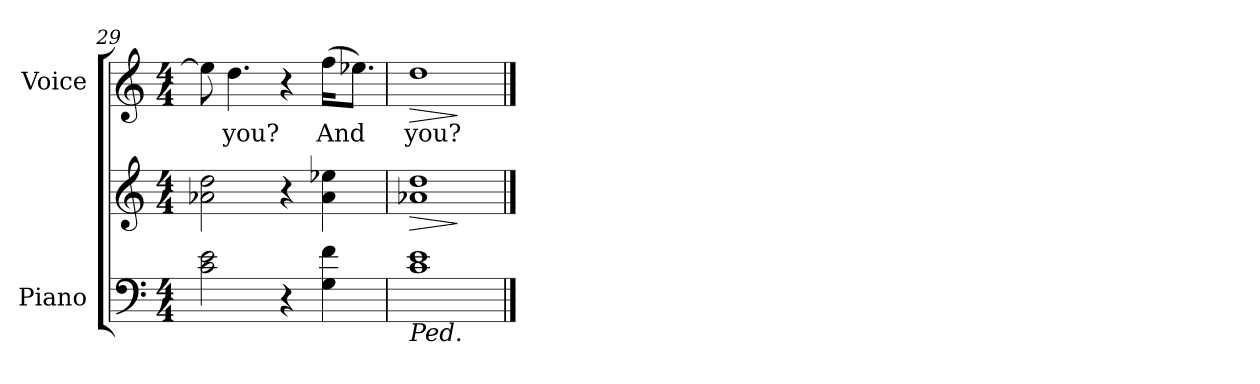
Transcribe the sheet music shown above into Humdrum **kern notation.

**kern	**kern	**dynam	**kern	**text	**dynam
*part2	*part2	*part2	*part1	*part1	*part1
*staff3	*staff2	*staff2/3	*staff1	*staff1	*staff1
*I"Piano	*	*	*I"Voice	*	*
*I'Pno.	*	*	*I'Voice	*	*
*clefF4	*clefG2	*	*clefG2	*	*
*k[]	*k[]	*	*k[]	*	*
*C:	*C:	*	*C:	*	*
*M4/4	*M4/4	*	*M4/4	*	*
=29	=29	=29	=29	=29	=29
2ci\ 2ei	2a-Xi\ 2ddi	.	8ee-i\]	.	.
!	!	!	!	!LO:LY:b:color=#000000	!
.	.	.	4.ddi\	you?	.
4r	4r	.	4r	.	.
!	!	!	!	!LO:LY:b:color=#000000	!
4Gi\ 4fi	4a-i\ 4ee-Xi	.	(16ffi\KL	And	.
.	.	.	8.ee-Xi\J)	.	.
=30	=30	=30	=30	=30	=30
!	!	!LO:HP:b	!	!	!
!LO:TX:b:i:t=Ped.	!	!	!	!	!
!	!	!	!	!LO:LY:b:color=#000000	!LO:HP:b
1ci 1ei	1a-Xi 1ddi	>	1ddi	you?	>
.	.	]	.	.	]
==	==	==	==	==	==
*-	*-	*-	*-	*-	*-
